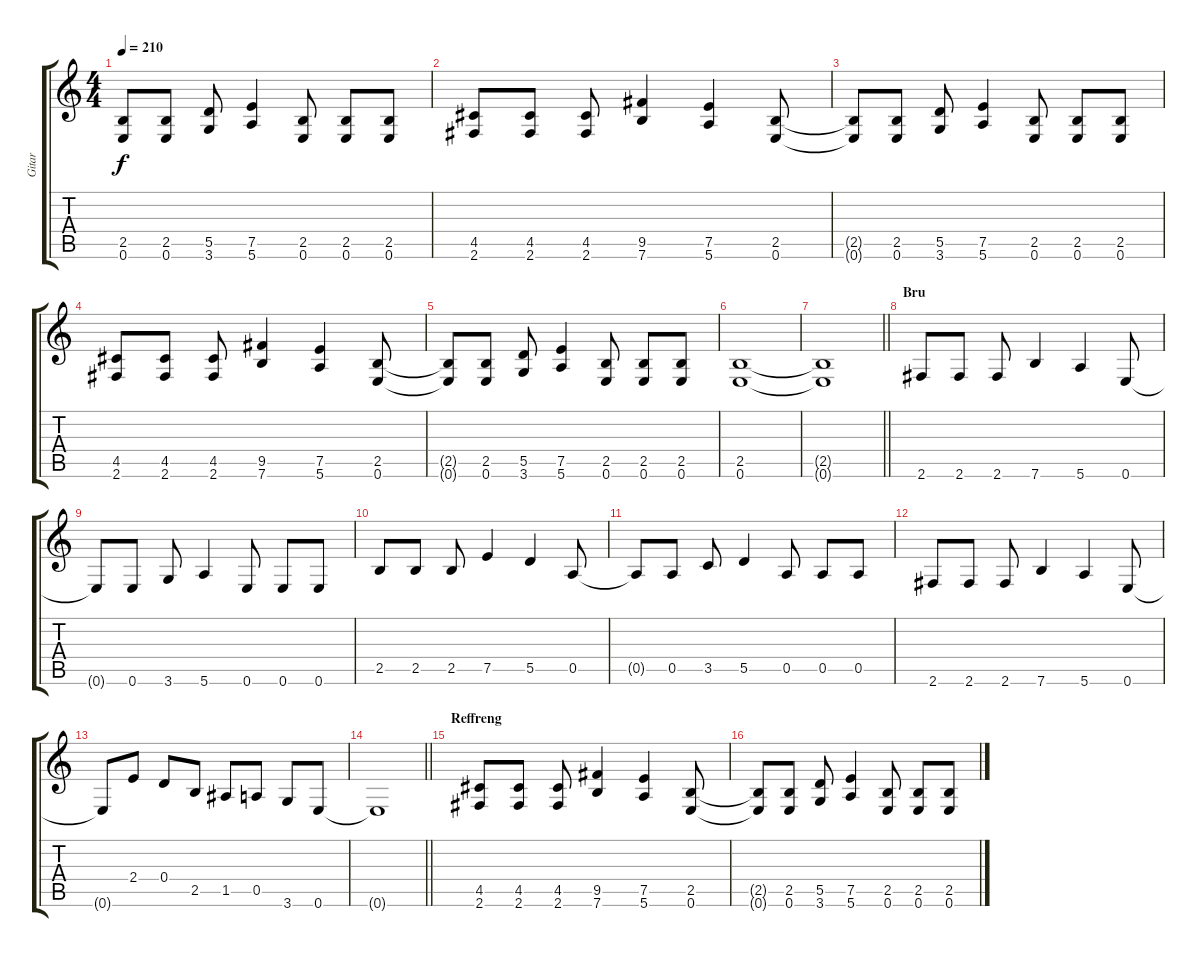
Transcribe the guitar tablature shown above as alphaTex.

\track ("Gitar" "Gitar") {instrument overdrivenguitar}
\staff {score tabs}
\tuning (E4 B3 G3 D3 A2 E2) {hide}
\ts (4 4)
\tempo 210
\clef g2
\ks c
(2.5{t} 0.6{t}).8{dy f} (2.5 0.6).8 (5.5 3.6).8 (7.5 5.6).4 (2.5 0.6).8 (2.5 0.6).8 (2.5 0.6).8 |
(4.5 2.6).8 (4.5 2.6).8 (4.5 2.6).8 (9.5 7.6).4 (7.5 5.6).4 (2.5 0.6).8 |
(2.5{t} 0.6{t}).8 (2.5 0.6).8 (5.5 3.6).8 (7.5 5.6).4 (2.5 0.6).8 (2.5 0.6).8 (2.5 0.6).8 |
(4.5 2.6).8 (4.5 2.6).8 (4.5 2.6).8 (9.5 7.6).4 (7.5 5.6).4 (2.5 0.6).8 |
(2.5{t} 0.6{t}).8 (2.5 0.6).8 (5.5 3.6).8 (7.5 5.6).4 (2.5 0.6).8 (2.5 0.6).8 (2.5 0.6).8 |
(2.5 0.6).1 |
\barLineRight lightlight
(2.5{t} 0.6{t}).1 |
\section ("" "Bru")
2.6.8 2.6.8 2.6.8 7.6.4 5.6.4 0.6.8 |
0.6{t}.8 0.6.8 3.6.8 5.6.4 0.6.8 0.6.8 0.6.8 |
2.5.8 2.5.8 2.5.8 7.5.4 5.5.4 0.5.8 |
0.5{t}.8 0.5.8 3.5.8 5.5.4 0.5.8 0.5.8 0.5.8 |
2.6.8 2.6.8 2.6.8 7.6.4 5.6.4 0.6.8 |
0.6{t}.8 2.4.8 0.4.8 2.5.8 1.5.8 0.5.8 3.6.8 0.6.8 |
\barLineRight lightlight
0.6{t}.1 |
\section ("" "Reffreng")
(4.5 2.6).8 (4.5 2.6).8 (4.5 2.6).8 (9.5 7.6).4 (7.5 5.6).4 (2.5 0.6).8 |
(2.5{t} 0.6{t}).8 (2.5 0.6).8 (5.5 3.6).8 (7.5 5.6).4 (2.5 0.6).8 (2.5 0.6).8 (2.5 0.6).8
